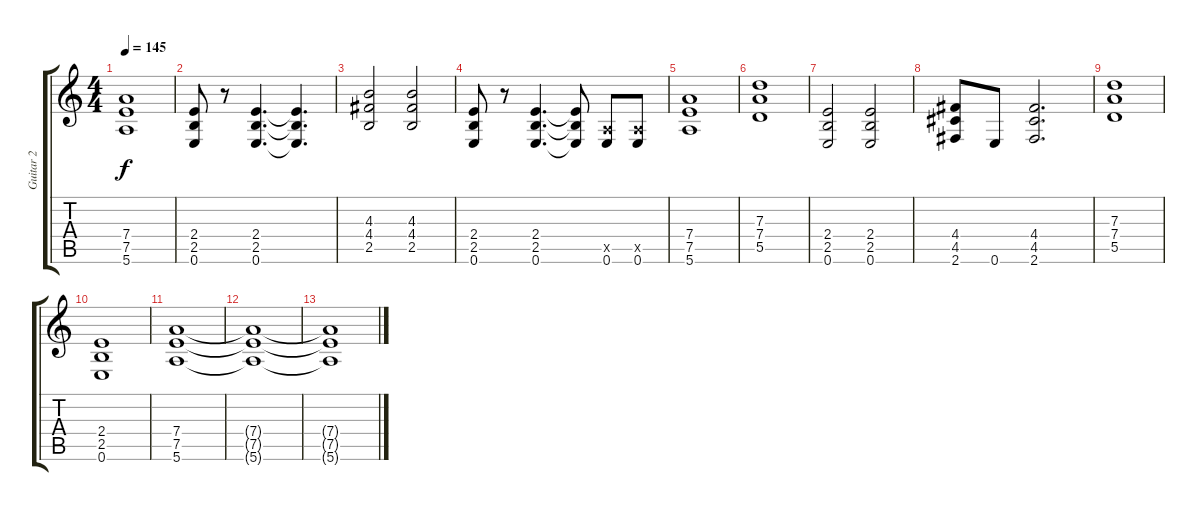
\track ("Guitar 2" "Guitar 2") {instrument distortionguitar}
\staff {score tabs}
\tuning (E4 B3 G3 D3 A2 E2) {hide}
\ts (4 4)
\tempo 145
\clef g2
\ks c
(7.4 7.5 5.6).1{dy f} |
(2.4 2.5 0.6).8 r.8 (2.4 2.5 0.6).4{d} (2.4{t} 2.5{t} 0.6{t}).4{d} |
(4.3 4.4 2.5).2 (4.3 4.4 2.5).2 |
(2.4 2.5 0.6).8 r.8 (2.4 2.5 0.6).4{d} (2.4{t} 2.5{t} 0.6{t}).8 (0.5{x} 0.6).8 (0.5{x} 0.6).8 |
(7.4 7.5 5.6).1 |
(7.3 7.4 5.5).1 |
(2.4 2.5 0.6).2 (2.4 2.5 0.6).2 |
(4.4 4.5 2.6).8 0.6.8 (4.4 4.5 2.6).2{d} |
(7.3 7.4 5.5).1 |
(2.4 2.5 0.6).1 |
(7.4 7.5 5.6).1 |
(7.4{t} 7.5{t} 5.6{t}).1{volume 0} |
(7.4{t} 7.5{t} 5.6{t}).1
